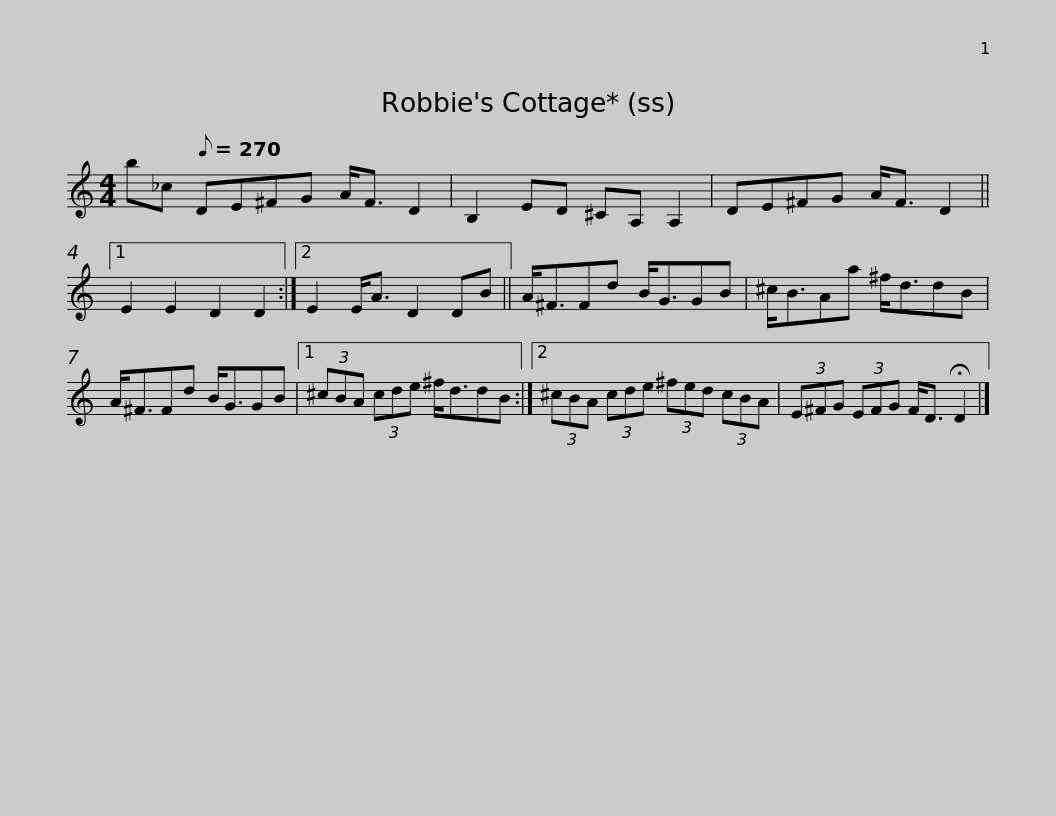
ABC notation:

X:1
L:1/8
M:4/4
I:linebreak $
K:C
V:1 treble
V:1
 b_c[Q:1/8=270] DE^FG A<F D2 | B,2 ED ^CA, A,2 | DE^FG A<F D2 ||1 E2 E2 D2 D2 :|2 E2 E<A D2 DB ||$ %5
 A<^FFd B<GGB | ^c<BAa ^f<ddB | A<^FFd B<GGB |1 (3^cBA (3cde ^f<ddB :|2$ (3^cBA (3cde (3^fed (3cBA | %10
 (3E^FG (3EFG F<D !fermata!D2 |] %11
